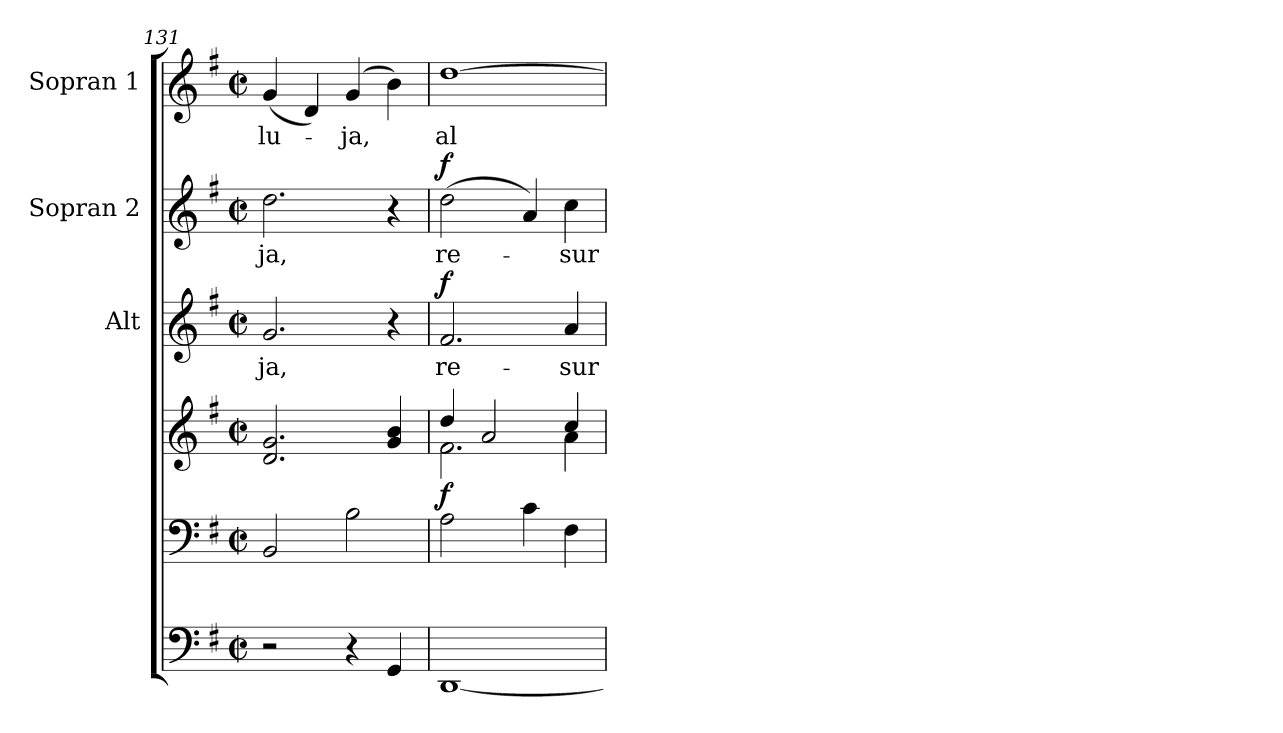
**kern	**kern	**kern	**dynam	**kern	**text	**dynam	**kern	**text	**dynam	**kern	**text
*part5	*part4	*part4	*part4	*part3	*part3	*part3	*part2	*part2	*part2	*part1	*part1
*staff6	*staff5	*staff4	*staff4/5	*staff3	*staff3	*staff3	*staff2	*staff2	*staff2	*staff1	*staff1
*	*	*	*	*I"Alt	*	*	*I"Sopran 2	*	*	*I"Sopran 1	*
*	*	*	*	*I'A.	*	*	*I'S. 2	*	*	*I'S. 1	*
*clefF4	*clefF4	*clefG2	*	*clefG2	*	*	*clefG2	*	*	*clefG2	*
*k[f#]	*k[f#]	*k[f#]	*	*k[f#]	*	*	*k[f#]	*	*	*k[f#]	*
*G:	*G:	*G:	*	*G:	*	*	*G:	*	*	*G:	*
*M2/2	*M2/2	*M2/2	*	*M2/2	*	*	*M2/2	*	*	*M2/2	*
*met(c|)	*met(c|)	*met(c|)	*	*met(c|)	*	*	*met(c|)	*	*	*met(c|)	*
=131	=131	=131	=131	=131	=131	=131	=131	=131	=131	=131	=131
!	!	!	!	!	!LO:LY:b	!	!	!LO:LY:b	!	!	!LO:LY:b
2r	2BB/	2.d/ 2.g/	.	2.g/	-ja,	.	2.dd\	-ja,	.	(<4g/	-lu-
.	.	.	.	.	.	.	.	.	.	4d/)	.
!	!	!	!	!	!	!	!	!	!	!	!LO:LY:b
4r	2B\	.	.	.	.	.	.	.	.	(4g/	-ja,
4GG/	.	4g/ 4b/	.	4r	.	.	4r	.	.	4b\)	.
=132	=132	=132	=132	=132	=132	=132	=132	=132	=132	=132	=132
*	*	*^	*	*	*	*	*	*	*	*	*
!	!	!	!	!LO:DY:b	!	!LO:LY:b	!LO:DY:a	!	!LO:LY:b	!LO:DY:a	!	!LO:LY:b
[1DD	2A\	4dd/	2.f#\	f	2.f#/	re-	f	(>2dd\	re-	f	[1dd	al-
.	.	2a/	.	.	.	.	.	.	.	.	.	.
.	4c\	.	.	.	.	.	.	4a/)	.	.	.	.
!	!	!	!	!	!	!LO:LY:b	!	!	!LO:LY:b	!	!	!
.	4F#\	4cc/	4a\	.	4a/	-sur-	.	4cc\	-sur-	.	.	.
*	*	*v	*v	*	*	*	*	*	*	*	*	*
=	=	=	=	=	=	=	=	=	=	=	=
*-	*-	*-	*-	*-	*-	*-	*-	*-	*-	*-	*-
